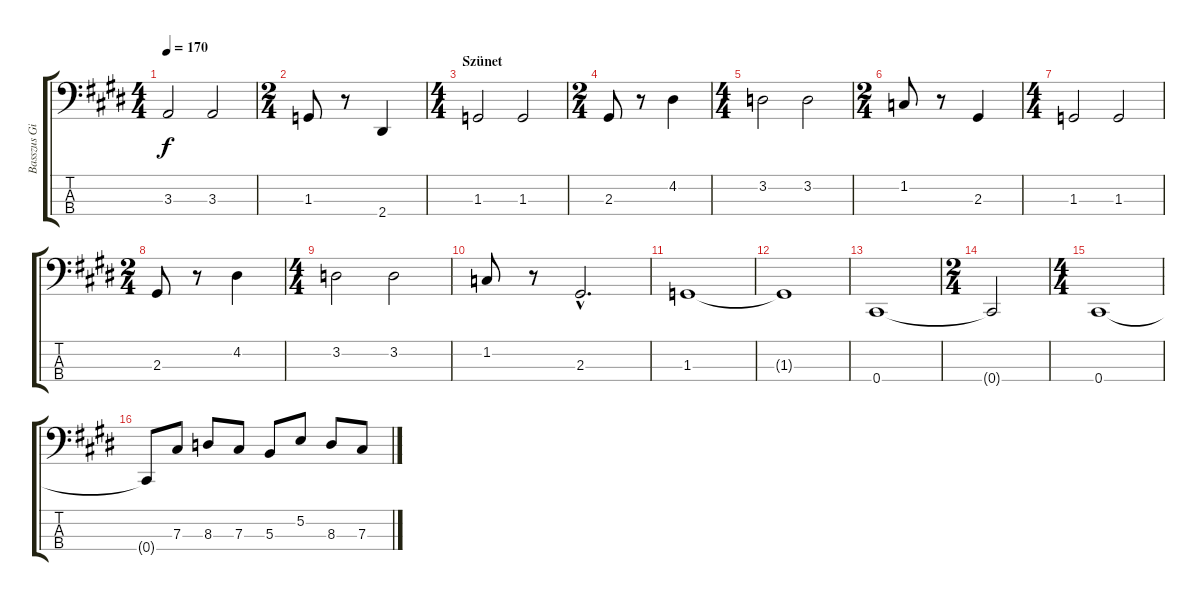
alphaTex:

\track ("Basszus Gitár" "Basszus Gi") {instrument electricbassfinger}
\staff {score tabs}
\tuning (E2 B1 Gb1 Db1) {hide}
\ts (4 4)
\tempo 170
\clef f4
\ks c#minor
3.3.2{dy f} 3.3.2 |
\ts (2 4)
1.3.8 r.8 2.4.4 |
\ts (4 4)
\section ("" "Szünet")
1.3.2 1.3.2 |
\ts (2 4)
2.3.8 r.8 4.2.4 |
\ts (4 4)
3.2.2 3.2.2 |
\ts (2 4)
1.2.8 r.8 2.3.4 |
\ts (4 4)
1.3.2 1.3.2 |
\ts (2 4)
2.3.8 r.8 4.2.4 |
\ts (4 4)
3.2.2 3.2.2 |
1.2.8 r.8 2.3{hac}.2{d} |
1.3.1 |
1.3{t}.1 |
0.4.1 |
\ts (2 4)
0.4{t}.2 |
\ts (4 4)
0.4.1 |
0.4{t}.8 7.3.8 8.3.8 7.3.8 5.3.8 5.2.8 8.3.8 7.3.8
